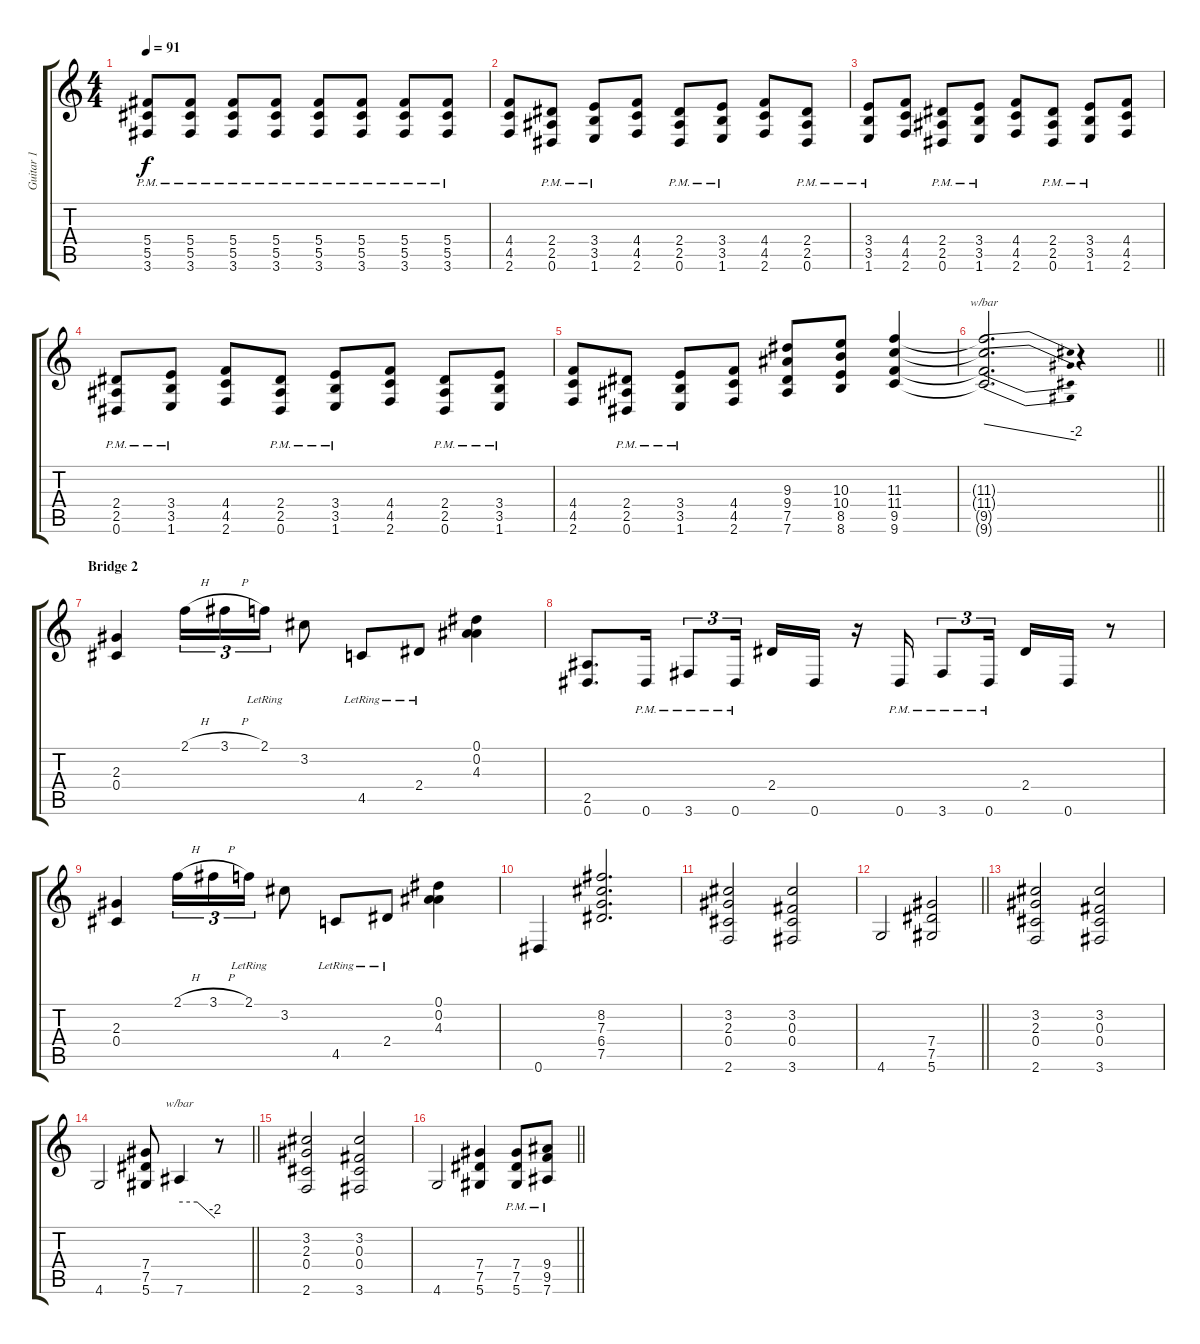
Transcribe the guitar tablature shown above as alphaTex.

\track ("Guitar 1" "Guitar 1") {instrument electricguitarjazz}
\staff {score tabs}
\tuning (Eb4 Bb3 Gb3 Db3 Ab2 Eb2) {hide}
\ts (4 4)
\tempo 91
\clef g2
\ks c
(5.4{pm} 5.5{pm} 3.6{pm}).8{dy f} (5.4{pm} 5.5{pm} 3.6{pm}).8 (5.4{pm} 5.5{pm} 3.6{pm}).8 (5.4{pm} 5.5{pm} 3.6{pm}).8 (5.4{pm} 5.5{pm} 3.6{pm}).8 (5.4{pm} 5.5{pm} 3.6{pm}).8 (5.4{pm} 5.5{pm} 3.6{pm}).8 (5.4{pm} 5.5{pm} 3.6{pm}).8 |
(4.4 4.5 2.6).8{instrument distortionguitar} (2.4{pm} 2.5{pm} 0.6{pm}).8 (3.4{pm} 3.5{pm} 1.6{pm}).8 (4.4 4.5 2.6).8{instrument distortionguitar} (2.4{pm} 2.5{pm} 0.6{pm}).8 (3.4{pm} 3.5{pm} 1.6{pm}).8 (4.4 4.5 2.6).8{instrument distortionguitar} (2.4{pm} 2.5{pm} 0.6{pm}).8 |
(3.4{pm} 3.5{pm} 1.6{pm}).8 (4.4 4.5 2.6).8{instrument distortionguitar} (2.4{pm} 2.5{pm} 0.6{pm}).8 (3.4{pm} 3.5{pm} 1.6{pm}).8 (4.4 4.5 2.6).8{instrument distortionguitar} (2.4{pm} 2.5{pm} 0.6{pm}).8 (3.4{pm} 3.5{pm} 1.6{pm}).8 (4.4 4.5 2.6).8{instrument distortionguitar} |
(2.4{pm} 2.5{pm} 0.6{pm}).8 (3.4{pm} 3.5{pm} 1.6{pm}).8 (4.4 4.5 2.6).8{instrument distortionguitar} (2.4{pm} 2.5{pm} 0.6{pm}).8 (3.4{pm} 3.5{pm} 1.6{pm}).8 (4.4 4.5 2.6).8{instrument distortionguitar} (2.4{pm} 2.5{pm} 0.6{pm}).8 (3.4{pm} 3.5{pm} 1.6{pm}).8 |
(4.4 4.5 2.6).8 (2.4{pm} 2.5{pm} 0.6{pm}).8 (3.4{pm} 3.5{pm} 1.6{pm}).8 (4.4 4.5 2.6).8{instrument distortionguitar} (9.3 9.4 7.5 7.6).8 (10.3 10.4 8.5 8.6).8 (11.3 11.4 9.5 9.6).4{instrument distortionguitar} |
\barLineRight lightlight
(11.3{t} 11.4{t} 9.5{t} 9.6{t}).2{d tbe (dive default 0 0 60 -8)} r.4 |
\section ("" "Bridge 2")
(2.3 0.4).4{instrument electricguitarjazz} 2.1{h}.16{tu (3 2)} 3.1{h}.16{tu (3 2)} 2.1{lr}.16{tu (3 2)} 3.2.8 4.5{lr}.8 2.4{lr}.8 (0.1 0.2 4.3).4 |
(2.5 0.6).8{d} 0.6{pm}.16 3.6{pm}.8{tu (3 2)} 0.6{pm}.16{tu (3 2) beam splitsecondary} 2.4.16 0.6.16 r.16 0.6{pm}.16 3.6{pm}.8{tu (3 2)} 0.6{pm}.16{tu (3 2)} 2.4.16 0.6.16 r.8 |
(2.3 0.4).4 2.1{h}.16{tu (3 2)} 3.1{h}.16{tu (3 2)} 2.1{lr}.16{tu (3 2)} 3.2.8 4.5{lr}.8 2.4{lr}.8 (0.1 0.2 4.3).4 |
0.6.4 (8.2 7.3 6.4 7.5).2{d} |
(3.2 2.3 0.4 2.6).2{instrument distortionguitar} (3.2 0.3 0.4 3.6).2 |
\barLineRight lightlight
4.6.2 (7.4 7.5 5.6).2 |
(3.2 2.3 0.4 2.6).2{instrument distortionguitar} (3.2 0.3 0.4 3.6).2 |
\barLineRight lightlight
4.6.2 (7.4 7.5 5.6).8 7.6.4{tbe (custom default 0 0 30 0 60 -8)} r.8 |
(3.2 2.3 0.4 2.6).2{instrument distortionguitar} (3.2 0.3 0.4 3.6).2 |
\barLineRight lightlight
4.6.2 (7.4 7.5 5.6).4 (7.4{pm} 7.5{pm} 5.6{pm}).8 (9.4{pm} 9.5{pm} 7.6{pm}).8
